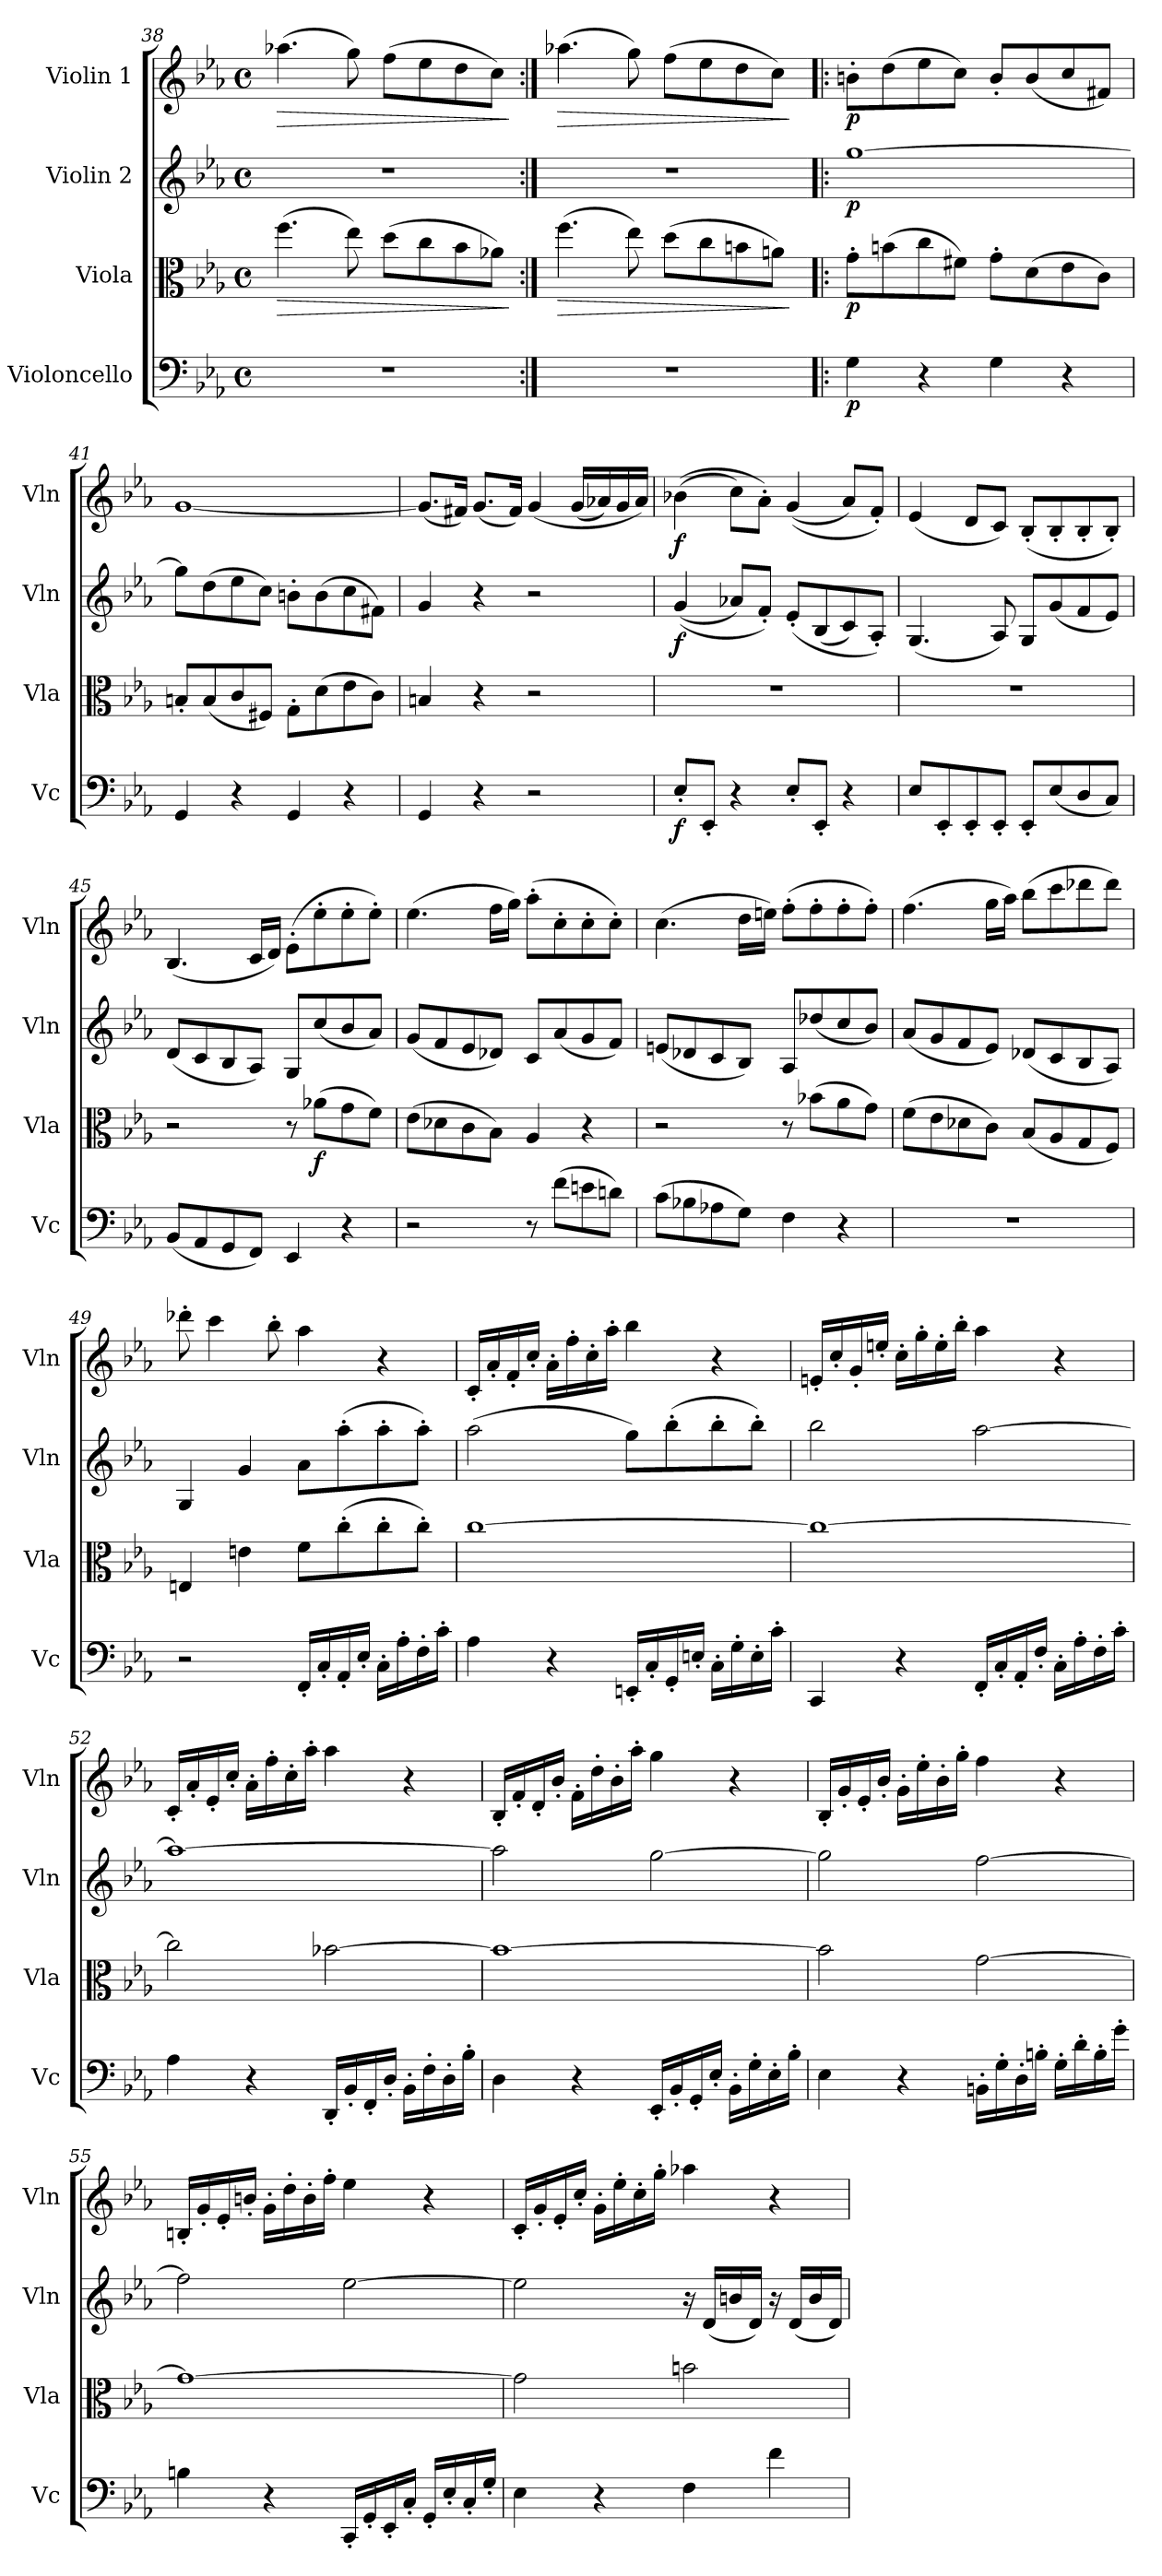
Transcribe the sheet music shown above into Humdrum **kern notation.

**kern	**dynam	**kern	**dynam	**kern	**dynam	**kern	**dynam
*part4	*part4	*part3	*part3	*part2	*part2	*part1	*part1
*staff4	*staff4	*staff3	*staff3	*staff2	*staff2	*staff1	*staff1
*I"Violoncello	*	*I"Viola	*	*I"Violin 2	*	*I"Violin 1	*
*I'Vc	*	*I'Vla	*	*I'Vln	*	*I'Vln	*
*clefF4	*	*clefC3	*	*clefG2	*	*clefG2	*
*k[b-e-a-]	*	*k[b-e-a-]	*	*k[b-e-a-]	*	*k[b-e-a-]	*
*M4/4	*	*M4/4	*	*M4/4	*	*M4/4	*
*met(c)	*	*met(c)	*	*met(c)	*	*met(c)	*
=38X1	=38X1	=38X1	=38X1	=38X1	=38X1	=38X1	=38X1
!	!	!	!LO:HP:b	!	!	!	!LO:HP:b
1r	.	(>4.ff\	>	1r	.	(>4.aa-X\	>
.	.	8ee-\)	.	.	.	8gg\)	.
.	.	(>8dd\L	.	.	.	(>8ff\L	.
.	.	8cc\	.	.	.	8ee-\	.
.	.	8b-\	.	.	.	8dd\	.
.	.	8a-X\J)	.	.	.	8cc\J)	.
.	.	.	]	.	.	.	]
=39:|!	=39:|!	=39:|!	=39:|!	=39:|!	=39:|!	=39:|!	=39:|!
!	!	!	!LO:HP:b	!	!	!	!LO:HP:b
1r	.	(>4.ff\	>	1r	.	(>4.aa-X\	>
.	.	8ee-\)	.	.	.	8gg\)	.
.	.	(>8dd\L	.	.	.	(>8ff\L	.
.	.	8cc\	.	.	.	8ee-\	.
.	.	8bn\	.	.	.	8dd\	.
.	.	8an\J)	.	.	.	8cc\J)	.
.	.	.	]	.	.	.	]
!!LO:LB:g=z
=40!|:	=40!|:	=40!|:	=40!|:	=40!|:	=40!|:	=40!|:	=40!|:
!	!LO:DY:b	!	!LO:DY:b	!	!LO:DY:b	!	!LO:DY:b
4G\	p	8g'\L	p	[1gg	p	8bn'\L	p
.	.	(>8bn\	.	.	.	(>8dd\	.
4r	.	8cc\	.	.	.	8ee-\	.
.	.	8f#X\J)	.	.	.	8cc\J)	.
4G\	.	8g'\L	.	.	.	8b'/L	.
.	.	(>8d\	.	.	.	(<8b/	.
4r	.	8e-\	.	.	.	8cc/	.
.	.	8c\J)	.	.	.	8f#X/J)	.
=41	=41	=41	=41	=41	=41	=41	=41
4GG/	.	8Bn'/L	.	8gg\L]	.	[1g	.
.	.	(<8B/	.	(>8dd\	.	.	.
4r	.	8c/	.	8ee-\	.	.	.
.	.	8F#X/J)	.	8cc\J)	.	.	.
4GG/	.	8G'\L	.	8bn'\L	.	.	.
.	.	(>8d\	.	(>8b\	.	.	.
4r	.	8e-\	.	8cc\	.	.	.
.	.	8c\J)	.	8f#X\J)	.	.	.
=42	=42	=42	=42	=42	=42	=42	=42
4GG/	.	4Bn/	.	4g/	.	(<8.g/L]	.
.	.	.	.	.	.	16f#X/Jk)	.
4r	.	4r	.	4r	.	(<8.g/L	.
.	.	.	.	.	.	16f#/Jk)	.
2r	.	2r	.	2r	.	(<4g/	.
.	.	.	.	.	.	(<16g/LL	.
.	.	.	.	.	.	16a-X/)	.
.	.	.	.	.	.	16g/	.
.	.	.	.	.	.	16a-/JJ)	.
=43	=43	=43	=43	=43	=43	=43	=43
!	!LO:DY:b	!	!	!	!LO:DY:b	!	!LO:DY:b
8E-'/L	f	1r	.	(<(<4g/	f	(>(>4b-X\	f
8EE-'/J	.	.	.	.	.	.	.
4r	.	.	.	8a-X/L)	.	8cc\L)	.
.	.	.	.	8f'/J)	.	8a-'\J)	.
8E-'/L	.	.	.	(<8e-'/L	.	(<(<4g/	.
8EE-'/J	.	.	.	(<8B-/	.	.	.
4r	.	.	.	8c/)	.	8a-/L)	.
.	.	.	.	8A-'/J)	.	8f'/J)	.
!!LO:LB:g=z
=44	=44	=44	=44	=44	=44	=44	=44
8E-/L	.	1r	.	(<4.G/	.	(<4e-/	.
8EE-'/	.	.	.	.	.	.	.
8EE-'/	.	.	.	.	.	8d/L	.
8EE-'/J	.	.	.	8A-/)	.	8c/J)	.
8EE-'/L	.	.	.	8G/L	.	(<8B-'/L	.
(<8E-/	.	.	.	(<8g/	.	8B-'/	.
8D/	.	.	.	8f/	.	8B-'/	.
8C/J)	.	.	.	8e-/J)	.	8B-'/J)	.
=45	=45	=45	=45	=45	=45	=45	=45
(<8BB-/L	.	2r	.	(<8d/L	.	(<4.B-/	.
8AA-/	.	.	.	8c/	.	.	.
8GG/	.	.	.	8B-/	.	.	.
8FF/J)	.	.	.	8A-/J)	.	16c/LL	.
.	.	.	.	.	.	16d/JJ)	.
4EE-/	.	8r	.	8G/L	.	(>8e-'\L	.
!	!	!	!LO:DY:b	!	!	!	!
.	.	(>8a-X\L	f	(<8cc/	.	8ee-'\	.
4r	.	8g\	.	8b-/	.	8ee-'\	.
.	.	8f\J)	.	8a-/J)	.	8ee-'\J)	.
=46	=46	=46	=46	=46	=46	=46	=46
2r	.	(>8e-\L	.	(<8g/L	.	(>4.ee-\	.
.	.	8d-X\	.	8f/	.	.	.
.	.	8c\	.	8e-/	.	.	.
.	.	8B-\J)	.	8d-X/J)	.	16ff\LL	.
.	.	.	.	.	.	16gg\JJ)	.
8r	.	4A-/	.	8c/L	.	(>8aa-'\L	.
(>8f\L	.	.	.	(<8a-/	.	8cc'\	.
8en\	.	4r	.	8g/	.	8cc'\	.
8dn\J)	.	.	.	8f/J)	.	8cc'\J)	.
=47	=47	=47	=47	=47	=47	=47	=47
(>8c\L	.	2r	.	(<8en/L	.	(>4.cc\	.
8B-X\	.	.	.	8d-X/	.	.	.
8A-X\	.	.	.	8c/	.	.	.
8G\J)	.	.	.	8B-/J)	.	16dd\LL	.
.	.	.	.	.	.	16een\JJ)	.
4F\	.	8r	.	8A-/L	.	(>8ff'\L	.
.	.	(>8b-X\L	.	(<8dd-X/	.	8ff'\	.
4r	.	8a-\	.	8cc/	.	8ff'\	.
.	.	8g\J)	.	8b-/J)	.	8ff'\J)	.
!!LO:LB:g=z
=48	=48	=48	=48	=48	=48	=48	=48
1r	.	(>8f\L	.	(<8a-/L	.	(>4.ff\	.
.	.	8e-\	.	8g/	.	.	.
.	.	8d-X\	.	8f/	.	.	.
.	.	8c\J)	.	8e-/J)	.	16gg\LL	.
.	.	.	.	.	.	16aa-\JJ)	.
.	.	(<8B-/L	.	(<8d-X/L	.	(>8bb-\L	.
.	.	8A-/	.	8c/	.	8ccc\	.
.	.	8G/	.	8B-/	.	8ddd-X\	.
.	.	8F/J)	.	8A-/J)	.	8ddd-\J)	.
=49	=49	=49	=49	=49	=49	=49	=49
2r	.	4En/	.	4G/	.	8ddd-X'\	.
.	.	.	.	.	.	4ccc\	.
.	.	4en\	.	4g/	.	.	.
.	.	.	.	.	.	8bb-'\	.
16FF'/LL	.	8f\L	.	8a-\L	.	4aa-\	.
16C'/	.	.	.	.	.	.	.
16AA-'/	.	(>8cc'\	.	(>8aa-'\	.	.	.
16E-'/JJ	.	.	.	.	.	.	.
16C'\LL	.	8cc'\	.	8aa-'\	.	4r	.
16A-'\	.	.	.	.	.	.	.
16F'\	.	8cc'\J)	.	8aa-'\J)	.	.	.
16c'\JJ	.	.	.	.	.	.	.
=50	=50	=50	=50	=50	=50	=50	=50
4A-\	.	[1cc	.	(>2aa-\	.	16c'/LL	.
.	.	.	.	.	.	16a-'/	.
.	.	.	.	.	.	16f'/	.
.	.	.	.	.	.	16cc'/JJ	.
4r	.	.	.	.	.	16a-'\LL	.
.	.	.	.	.	.	16ff'\	.
.	.	.	.	.	.	16cc'\	.
.	.	.	.	.	.	16aa-'\JJ	.
16EEn'/LL	.	.	.	8gg\L)	.	4bb-\	.
16C'/	.	.	.	.	.	.	.
16GG'/	.	.	.	(>8bb-'\	.	.	.
16En'/JJ	.	.	.	.	.	.	.
16C'\LL	.	.	.	8bb-'\	.	4r	.
16G'\	.	.	.	.	.	.	.
16E'\	.	.	.	8bb-'\J)	.	.	.
16c'\JJ	.	.	.	.	.	.	.
!!LO:PB:g=z
=51	=51	=51	=51	=51	=51	=51	=51
4CC/	.	1cc_	.	2bb-\	.	16en'/LL	.
.	.	.	.	.	.	16cc'/	.
.	.	.	.	.	.	16g'/	.
.	.	.	.	.	.	16een'/JJ	.
4r	.	.	.	.	.	16cc'\LL	.
.	.	.	.	.	.	16gg'\	.
.	.	.	.	.	.	16ee'\	.
.	.	.	.	.	.	16bb-'\JJ	.
16FF'/LL	.	.	.	[2aa-\	.	4aa-\	.
16C'/	.	.	.	.	.	.	.
16AA-'/	.	.	.	.	.	.	.
16F'/JJ	.	.	.	.	.	.	.
16C'\LL	.	.	.	.	.	4r	.
16A-'\	.	.	.	.	.	.	.
16F'\	.	.	.	.	.	.	.
16c'\JJ	.	.	.	.	.	.	.
=52	=52	=52	=52	=52	=52	=52	=52
4A-\	.	2cc\]	.	1aa-_	.	16c'/LL	.
.	.	.	.	.	.	16a-'/	.
.	.	.	.	.	.	16e-'/	.
.	.	.	.	.	.	16cc'/JJ	.
4r	.	.	.	.	.	16a-'\LL	.
.	.	.	.	.	.	16ff'\	.
.	.	.	.	.	.	16cc'\	.
.	.	.	.	.	.	16aa-'\JJ	.
16DD'/LL	.	[2b-X\	.	.	.	4aa-\	.
16BB-'/	.	.	.	.	.	.	.
16FF'/	.	.	.	.	.	.	.
16D'/JJ	.	.	.	.	.	.	.
16BB-'\LL	.	.	.	.	.	4r	.
16F'\	.	.	.	.	.	.	.
16D'\	.	.	.	.	.	.	.
16B-'\JJ	.	.	.	.	.	.	.
=53	=53	=53	=53	=53	=53	=53	=53
4D\	.	1b-_	.	2aa-\]	.	16B-'/LL	.
.	.	.	.	.	.	16f'/	.
.	.	.	.	.	.	16d'/	.
.	.	.	.	.	.	16b-'/JJ	.
4r	.	.	.	.	.	16f'\LL	.
.	.	.	.	.	.	16dd'\	.
.	.	.	.	.	.	16b-'\	.
.	.	.	.	.	.	16aa-'\JJ	.
16EE-'/LL	.	.	.	[2gg\	.	4gg\	.
16BB-'/	.	.	.	.	.	.	.
16GG'/	.	.	.	.	.	.	.
16E-'/JJ	.	.	.	.	.	.	.
16BB-'\LL	.	.	.	.	.	4r	.
16G'\	.	.	.	.	.	.	.
16E-'\	.	.	.	.	.	.	.
16B-'\JJ	.	.	.	.	.	.	.
!!LO:LB:g=z
=54	=54	=54	=54	=54	=54	=54	=54
4E-\	.	2b-\]	.	2gg\]	.	16B-'/LL	.
.	.	.	.	.	.	16g'/	.
.	.	.	.	.	.	16e-'/	.
.	.	.	.	.	.	16b-'/JJ	.
4r	.	.	.	.	.	16g'\LL	.
.	.	.	.	.	.	16ee-'\	.
.	.	.	.	.	.	16b-'\	.
.	.	.	.	.	.	16gg'\JJ	.
16BBn'\LL	.	[2g\	.	[2ff\	.	4ff\	.
16G'\	.	.	.	.	.	.	.
16D'\	.	.	.	.	.	.	.
16Bn'\JJ	.	.	.	.	.	.	.
16G'\LL	.	.	.	.	.	4r	.
16d'\	.	.	.	.	.	.	.
16B'\	.	.	.	.	.	.	.
16g'\JJ	.	.	.	.	.	.	.
=55	=55	=55	=55	=55	=55	=55	=55
4Bn\	.	1g_	.	2ff\]	.	16Bn'/LL	.
.	.	.	.	.	.	16g'/	.
.	.	.	.	.	.	16e-'/	.
.	.	.	.	.	.	16bn'/JJ	.
4r	.	.	.	.	.	16g'\LL	.
.	.	.	.	.	.	16dd'\	.
.	.	.	.	.	.	16b'\	.
.	.	.	.	.	.	16ff'\JJ	.
16CC'/LL	.	.	.	[2ee-\	.	4ee-\	.
16GG'/	.	.	.	.	.	.	.
16EE-'/	.	.	.	.	.	.	.
16C'/JJ	.	.	.	.	.	.	.
16GG'/LL	.	.	.	.	.	4r	.
16E-'/	.	.	.	.	.	.	.
16C'/	.	.	.	.	.	.	.
16G'/JJ	.	.	.	.	.	.	.
=56	=56	=56	=56	=56	=56	=56	=56
4E-\	.	2g\]	.	2ee-\]	.	16c'/LL	.
.	.	.	.	.	.	16g'/	.
.	.	.	.	.	.	16e-'/	.
.	.	.	.	.	.	16cc'/JJ	.
4r	.	.	.	.	.	16g'\LL	.
.	.	.	.	.	.	16ee-'\	.
.	.	.	.	.	.	16cc'\	.
.	.	.	.	.	.	16gg'\JJ	.
4F\	.	2bn\	.	16r	.	4aa-X\	.
.	.	.	.	(<16d/LL	.	.	.
.	.	.	.	16bn/	.	.	.
.	.	.	.	16d/JJ)	.	.	.
4f\	.	.	.	16r	.	4r	.
.	.	.	.	(<16d/LL	.	.	.
.	.	.	.	16b/	.	.	.
.	.	.	.	16d/JJ)	.	.	.
=	=	=	=	=	=	=	=
*-	*-	*-	*-	*-	*-	*-	*-
